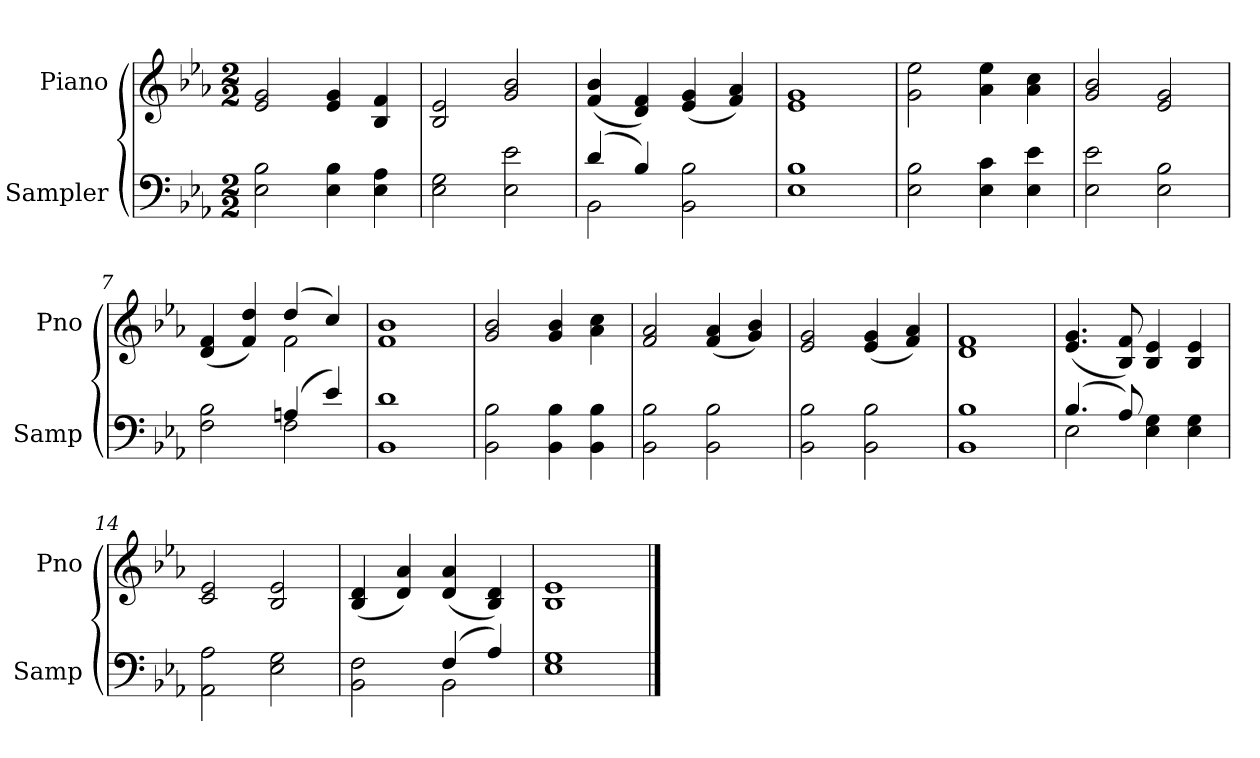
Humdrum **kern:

**kern	**kern
*part2	*part1
*staff2	*staff1
*I"Sampler	*I"Piano
*I'Samp	*I'Pno
*clefF4	*clefG2
*k[b-e-a-]	*k[b-e-a-]
*E-:	*E-:
*M2/2	*M2/2
=1	=1
2E- 2B-	2e- 2g
4E- 4B-	4e- 4g
4E- 4A-	4B- 4f
=2	=2
2E- 2G	2B- 2e-
2E- 2e-	2g 2b-
=3	=3
*^	*
(4d/	2BB-	(4f 4b-
4B-/)	.	4d 4f)
2BB- 2B-	2ryy	(4e- 4g
.	.	4f 4a-)
*v	*v	*
=4	=4
1E- 1B-	1e- 1g
=5	=5
2E- 2B-	2g 2ee-
4E- 4c	4a- 4ee-
4E- 4e-	4a- 4cc
=6	=6
2E- 2e-	2g 2b-
2E- 2B-	2e- 2g
=7	=7
*^	*^
2F 2B-	2ryy	(4d 4f	2ryy
.	.	4f 4dd)	.
(4An/	2F	(4dd/	2f
4e-/)	.	4cc/)	.
*v	*v	*	*
*	*v	*v
=8	=8
1BB- 1d	1f 1b-
=9	=9
2BB- 2B-	2g 2b-
4BB- 4B-	4g 4b-
4BB- 4B-	4a- 4cc
=10	=10
2BB- 2B-	2f 2a-
2BB- 2B-	(4f 4a-
.	4g 4b-)
=11	=11
2BB- 2B-	2e- 2g
2BB- 2B-	(4e- 4g
.	4f 4a-)
=12	=12
1BB- 1B-	1d 1f
=13	=13
*^	*
(4.B-/	2E-	(4.e- 4.g
8A-/)	.	8B- 8f)
4E- 4G	2ryy	4B- 4e-
4E- 4G	.	4B- 4e-
*v	*v	*
=14	=14
2AA- 2A-	2c 2e-
2E- 2G	2B- 2e-
=15	=15
*^	*
2BB- 2F	2ryy	(4B- 4d
.	.	4d 4a-)
(4F/	2BB-	(4d 4a-
4A-/)	.	4B- 4d)
*v	*v	*
=16	=16
1E- 1G	1B- 1e-
==	==
*-	*-
